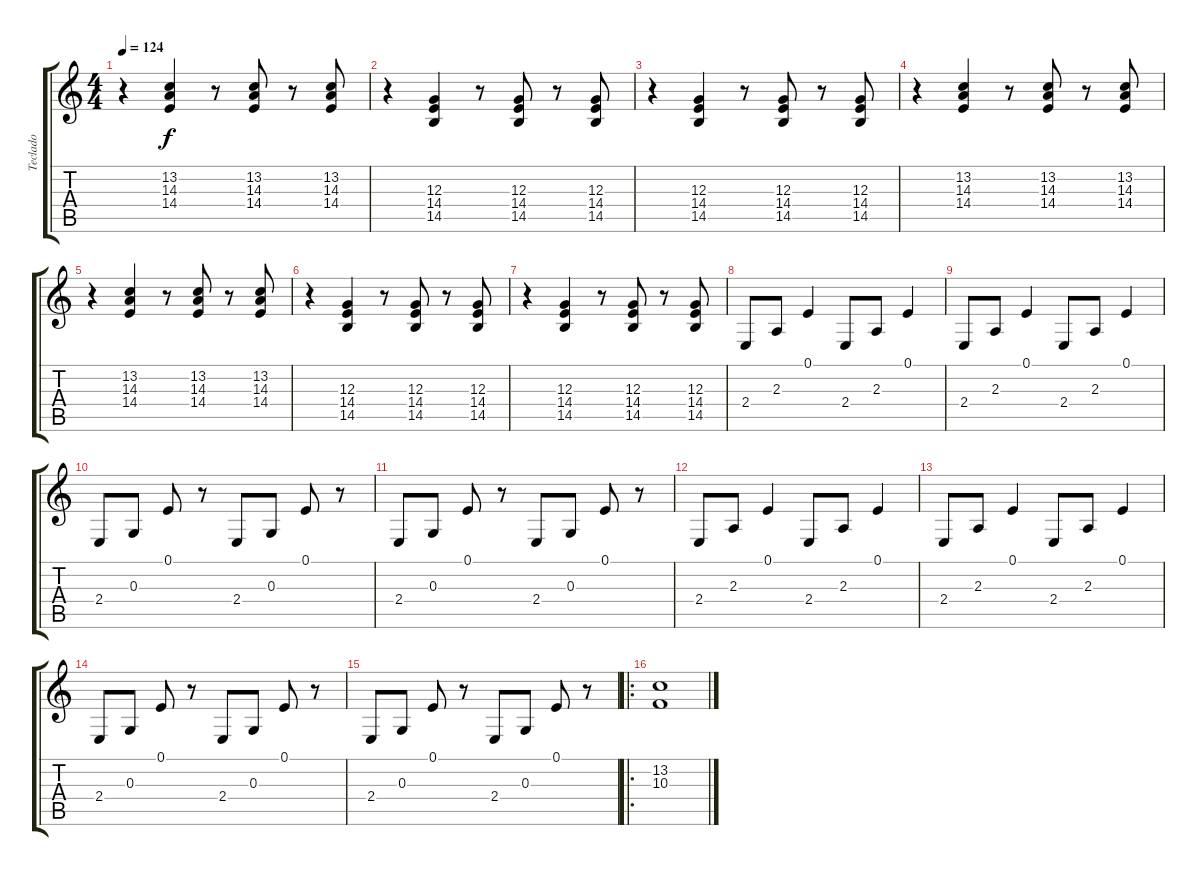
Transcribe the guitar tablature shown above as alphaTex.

\track ("Teclado" "Teclado") {instrument stringensemble1}
\staff {score tabs}
\tuning (E4 B3 G3 D3 A2 E2) {hide}
\ts (4 4)
\tempo 124
\clef g2
\ks c
r.4{dy f} (13.2 14.3 14.4).4 r.8 (13.2 14.3 14.4).8 r.8 (13.2 14.3 14.4).8 |
r.4 (12.3 14.4 14.5).4 r.8 (12.3 14.4 14.5).8 r.8 (12.3 14.4 14.5).8 |
r.4 (12.3 14.4 14.5).4 r.8 (12.3 14.4 14.5).8 r.8 (12.3 14.4 14.5).8 |
r.4 (13.2 14.3 14.4).4 r.8 (13.2 14.3 14.4).8 r.8 (13.2 14.3 14.4).8 |
r.4 (13.2 14.3 14.4).4 r.8 (13.2 14.3 14.4).8 r.8 (13.2 14.3 14.4).8 |
r.4 (12.3 14.4 14.5).4 r.8 (12.3 14.4 14.5).8 r.8 (12.3 14.4 14.5).8 |
r.4 (12.3 14.4 14.5).4 r.8 (12.3 14.4 14.5).8 r.8 (12.3 14.4 14.5).8 |
2.4.8{volume 12} 2.3.8 0.1.4 2.4.8 2.3.8 0.1.4 |
2.4.8 2.3.8 0.1.4 2.4.8 2.3.8 0.1.4 |
2.4.8 0.3.8 0.1.8 r.8 2.4.8 0.3.8 0.1.8 r.8 |
2.4.8 0.3.8 0.1.8 r.8 2.4.8 0.3.8 0.1.8 r.8 |
2.4.8 2.3.8 0.1.4 2.4.8 2.3.8 0.1.4 |
2.4.8 2.3.8 0.1.4 2.4.8 2.3.8 0.1.4 |
2.4.8 0.3.8 0.1.8 r.8 2.4.8 0.3.8 0.1.8 r.8 |
2.4.8 0.3.8 0.1.8 r.8 2.4.8 0.3.8 0.1.8 r.8 |
\ro
(13.2 10.3).1{instrument stringensemble1}
